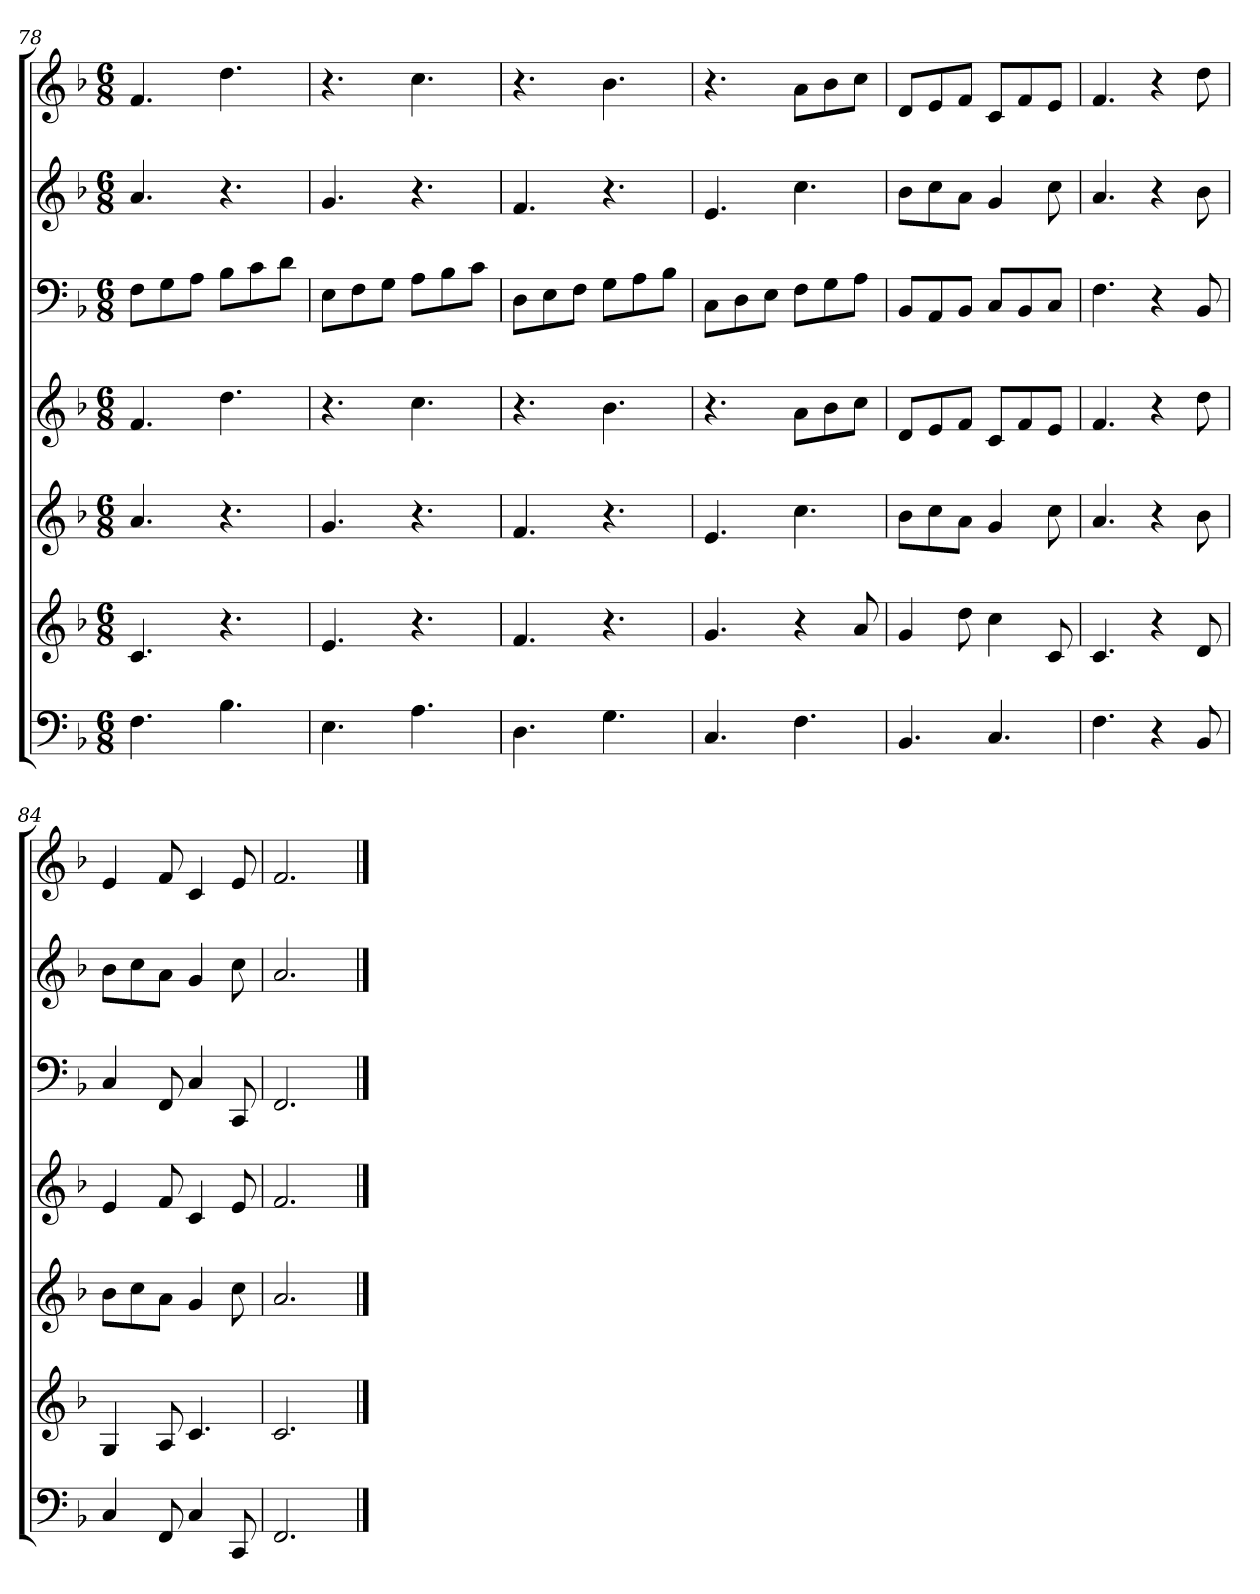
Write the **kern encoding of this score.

**kern	**kern	**kern	**kern	**kern	**kern	**kern
*part7	*part6	*part5	*part4	*part3	*part2	*part1
*staff7	*staff6	*staff5	*staff4	*staff3	*staff2	*staff1
*k[b-]	*k[b-]	*k[b-]	*k[b-]	*k[b-]	*k[b-]	*k[b-]
*F:	*F:	*F:	*F:	*F:	*F:	*F:
*M6/8	*M6/8	*M6/8	*M6/8	*M6/8	*M6/8	*M6/8
=78	=78	=78	=78	=78	=78	=78
4.F	4.c	4.a	4.f	8FL	4.a	4.f
.	.	.	.	8G	.	.
.	.	.	.	8AJ	.	.
4.B-	4.r	4.r	4.dd	8B-L	4.r	4.dd
.	.	.	.	8c	.	.
.	.	.	.	8dJ	.	.
=79	=79	=79	=79	=79	=79	=79
4.E	4.e	4.g	4.r	8EL	4.g	4.r
.	.	.	.	8F	.	.
.	.	.	.	8GJ	.	.
4.A	4.r	4.r	4.cc	8AL	4.r	4.cc
.	.	.	.	8B-	.	.
.	.	.	.	8cJ	.	.
=80	=80	=80	=80	=80	=80	=80
4.D	4.f	4.f	4.r	8DL	4.f	4.r
.	.	.	.	8E	.	.
.	.	.	.	8FJ	.	.
4.G	4.r	4.r	4.b-	8GL	4.r	4.b-
.	.	.	.	8A	.	.
.	.	.	.	8B-J	.	.
=81	=81	=81	=81	=81	=81	=81
4.C	4.g	4.e	4.r	8CL	4.e	4.r
.	.	.	.	8D	.	.
.	.	.	.	8EJ	.	.
4.F	4r	4.cc	8aL	8FL	4.cc	8aL
.	.	.	8b-	8G	.	8b-
.	8a	.	8ccJ	8AJ	.	8ccJ
=82	=82	=82	=82	=82	=82	=82
4.BB-	4g	8b-L	8dL	8BB-L	8b-L	8dL
.	.	8cc	8e	8AA	8cc	8e
.	8dd	8aJ	8fJ	8BB-J	8aJ	8fJ
4.C	4cc	4g	8cL	8CL	4g	8cL
.	.	.	8f	8BB-	.	8f
.	8c	8cc	8eJ	8CJ	8cc	8eJ
=83	=83	=83	=83	=83	=83	=83
4.F	4.c	4.a	4.f	4.F	4.a	4.f
4r	4r	4r	4r	4r	4r	4r
8BB-	8d	8b-	8dd	8BB-	8b-	8dd
=84	=84	=84	=84	=84	=84	=84
4C	4G	8b-L	4e	4C	8b-L	4e
.	.	8cc	.	.	8cc	.
8FF	8A	8aJ	8f	8FF	8aJ	8f
4C	4.c	4g	4c	4C	4g	4c
8CC	.	8cc	8e	8CC	8cc	8e
=85	=85	=85	=85	=85	=85	=85
2.FF	2.c	2.a	2.f	2.FF	2.a	2.f
==	==	==	==	==	==	==
*-	*-	*-	*-	*-	*-	*-
